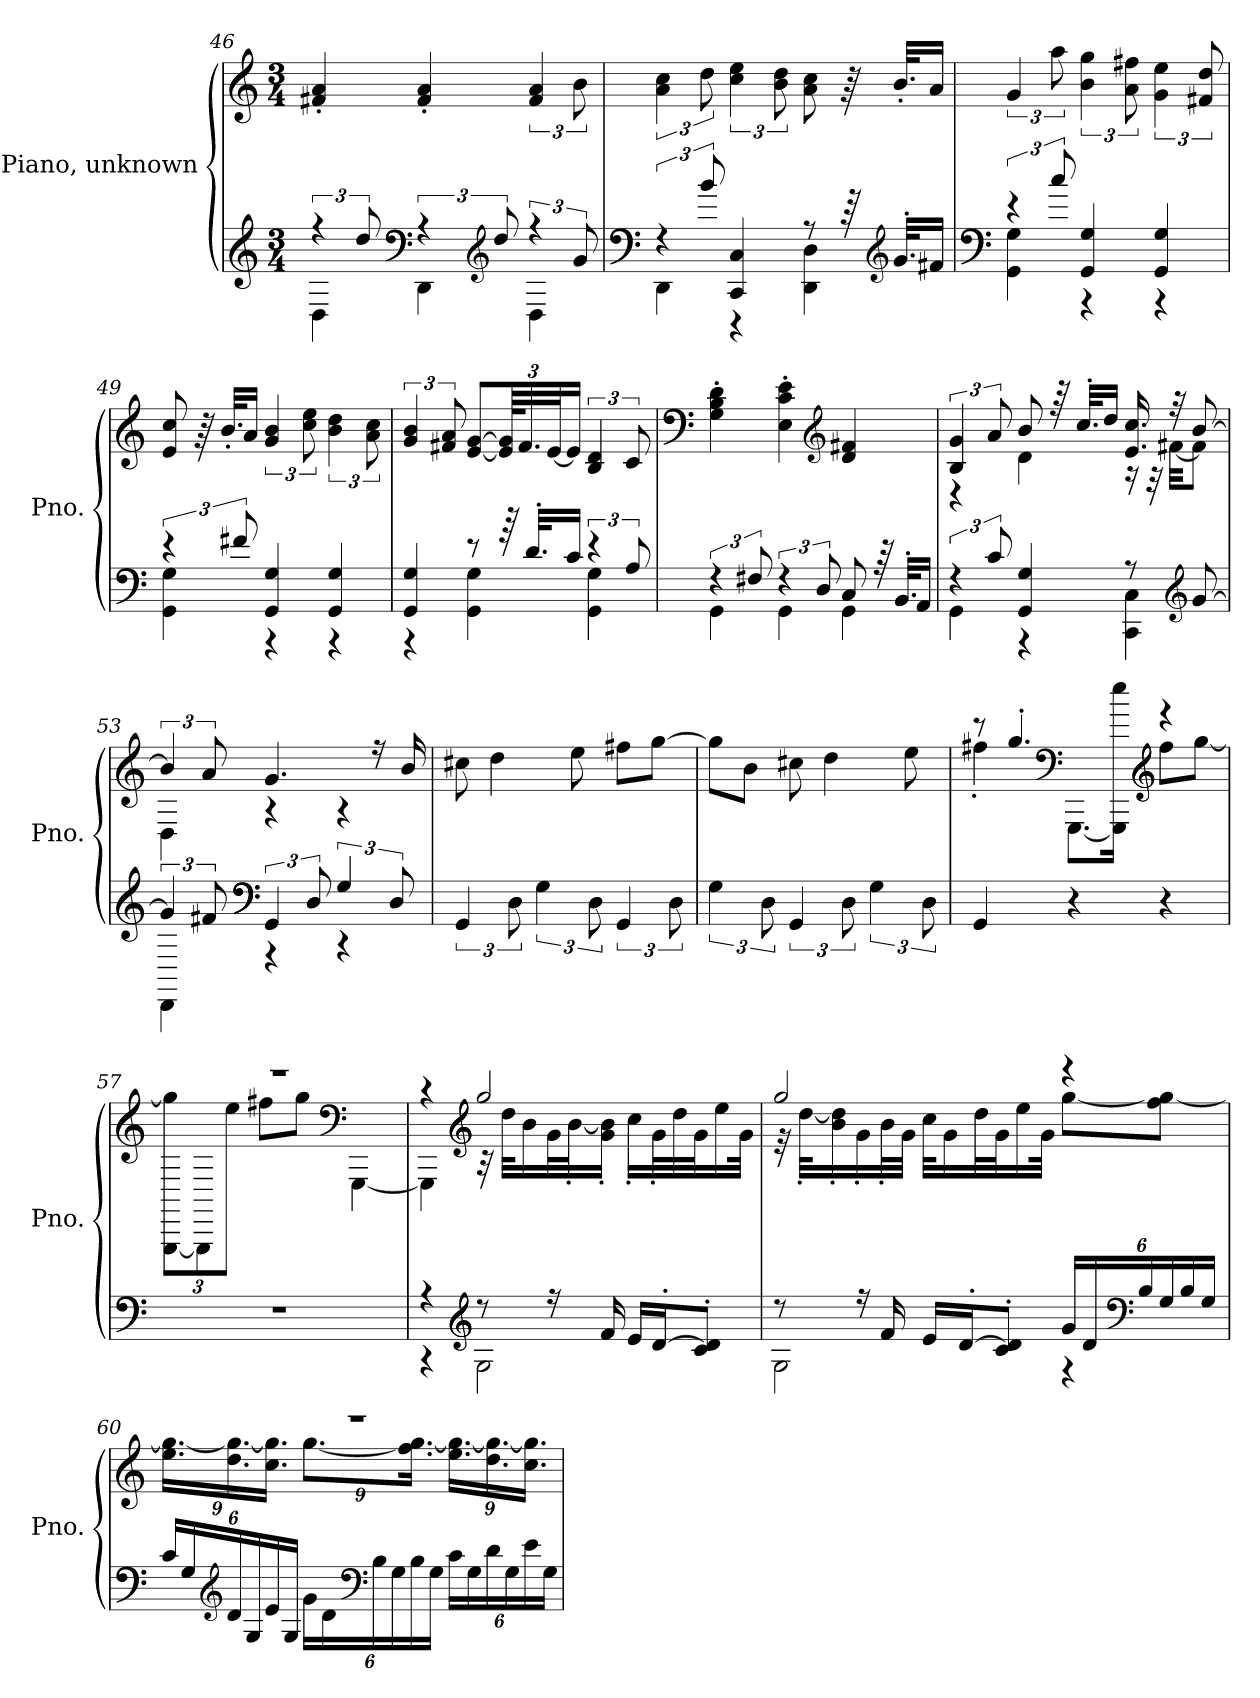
**kern	**kern
*part1	*part1
*staff2	*staff1
*I"Piano, unknown	*
*I'Pno.	*
*clefG2	*clefG2
*k[]	*k[]
*M3/4	*M3/4
=46	=46
*^	*
6r	4D\	4f#X/' 4a/'
12dd/	.	.
*clefF4	*	*
6r	4DD\	4f#/' 4a/'
*clefG2	*	*
12dd/	.	.
6r	4D\	6f#/ 6a/
12g/	.	12b\
!!LO:LB:g=z
=47	=47	=47
*clefF4	*	*
6r	4DD\	6a\ 6cc\
12b/	.	12dd\
4CC/ 4C/	4r	6cc\ 6ee\
.	.	12b\ 12dd\
8r	4DD\ 4D\	8a\ 8cc\
64r	.	64r
*clefG2	*	*
32.g'/KLL	.	32.b'/KLL
16f#X/JJ	.	16a/JJ
=48	=48	=48
*clefF4	*	*
6r	4GG\ 4G\	6g/
12cc/	.	12aa\
4GG/ 4G/	4r	6b\ 6gg\
.	.	12a\ 12ff#X\
4GG/ 4G/	4r	6g\ 6ee\
.	.	12f#X/ 12dd/
=49	=49	=49
6r	4GG\ 4G\	8e/ 8cc/
.	.	64r
.	.	32.b'/KLL
12f#X/	.	.
.	.	16a/JJ
4GG/ 4G/	4r	6g/ 6b/
.	.	12cc\ 12ee\
4GG/ 4G/	4r	6b\ 6dd\
.	.	12a\ 12cc\
=50	=50	=50
4GG/ 4G/	4r	6g/ 6b/
.	.	12f#X/ 12a/
8r	4GG\ 4G\	[8e/ [8g/L
*	*	*Xbrackettup
64r	.	96e/] 96g/]KLL
.	.	48.f#/
32.d'/KLL	.	.
.	.	[48e/J
16c/JJ	.	16e/JJ]
*	*	*brackettup
6r	4GG\ 4G\	6B/ 6d/
12A/	.	12c/
!!LO:LB:g=z
=51	=51	=51
*	*	*clefF4
6r	4GG\	4G\' 4B\' 4d\'
12F#X/	.	.
6r	4GG\	4E\' 4c\' 4e\'
12D/	.	.
*	*	*clefG2
8C/	4GG\	4d/ 4f#X/
64r	.	.
32.BB'/KLL	.	.
16AA/JJ	.	.
=52	=52	=52
*	*	*^
6r	4GG\	6B/ 6g/	4r
12c/	.	12a/	.
4GG/ 4G/	4r	8b/	4d\
.	.	64r	.
.	.	32.cc'/KLL	.
.	.	16dd/JJ	.
8r	4CC\ 4C\	16.e/ 16.cc/	16r
.	.	.	32r
.	.	32r	[32f#X\KKL
*clefG2	*	*	*
[8g/	.	[8b/	8f#\J]
=53	=53	=53	=53
6g/]	4DD\	6b/]	4D\
12f#X/	.	12a/	.
*clefF4	*	*	*
6GG/	4r	4.g/	4r
12D/	.	.	.
6G/	4r	.	4r
.	.	16r	.
12D/	.	.	.
.	.	16b/	.
*v	*v	*	*
*	*v	*v
!!LO:LB:g=z
=54	=54
6GG/	8cc#X\
.	4dd\
12D\	.
6G\	.
.	8ee\
12D\	.
6GG/	8ff#X\L
.	[8gg\J
12D\	.
=55	=55
6G\	8gg\L]
.	8b\J
12D\	.
6GG/	8cc#X\
.	4dd\
12D\	.
6G\	.
.	8ee\
12D\	.
=56	=56
*	*^
4GG/	8r	4ff#X'\
.	4.gg'/	.
*	*clefF4	*
4r	.	[8.GGG\L
.	.	16GGG\] 16ee\Jk
*	*clefG2	*
4r	4r	8ff#\L
.	.	[8gg\J
=57	=57	=57
*	*	*Xbrackettup
2.r	2.r	[12GGG\ 12gg\]L
.	.	12GGG\]
.	.	12ee\J
.	.	8ff#X\L
.	.	8gg\J
*	*clefF4	*
.	.	[4GGG\
!!LO:LB:g=z	!!
=58	=58	=58
*^	*	*
4r	4r	4r	4GGG\]
*clefG2	*	*clefG2	*
8r	2G\	2gg/	32r
.	.	.	32dd\KLL
.	.	.	16b\
16r	.	.	32g\L
.	.	.	[32b'\J
16f/	.	.	16g\' 16b\]'JJ
16e/LL	.	.	16cc'\LL
[16d'/J	.	.	32g'\L
.	.	.	32dd\
8c/' 8d/]'J	.	.	32g\J
.	.	.	16ee\
.	.	.	32g\JJk
=59	=59	=59	=59
8r	2G\	2gg/	32r
.	.	.	[32dd'\KLL
.	.	.	16b\' 16dd\]'
16r	.	.	16g'\
16f/	.	.	32b'\L
.	.	.	32g\JJJ
16e/LL	.	.	32cc\KLL
.	.	.	16g\
[16d'/J	.	.	.
.	.	.	32dd\L
8c/' 8d/]'J	.	.	32g\J
.	.	.	16ee\
.	.	.	32g\JJk
*Xbrackettup	*	*	*
24g/LL	4r	4r	[8gg\L
24d/	.	.	.
*clefF4	*	*	*
24B/	.	.	.
24G/	.	.	8ff\ 8gg\_J
24B/	.	.	.
24G/JJ	.	.	.
*v	*v	*	*
!!LO:PB:g=z	!!
=60	=60	=60
24c/LL	2.r	18.ee\ 18.gg\_LL
24G/	.	.
*clefG2	*	*
24d/	.	18.dd\ 18.gg\_
24G/	.	.
24e/	.	18.cc\ 18.gg\]JJ
24G/JJ	.	.
24g\LL	.	[9.gg\L
24d\	.	.
*clefF4	*	*
24B\	.	.
24G\	.	.
24B\	.	18.ff\ 18.gg\_Jk
24G\JJ	.	.
24c\LL	.	18.ee\ 18.gg\_LL
24G\	.	.
24d\	.	18.dd\ 18.gg\_
24G\	.	.
24e\	.	18.cc\ 18.gg\]JJ
24G\JJ	.	.
*	*v	*v
=	=
*-	*-
